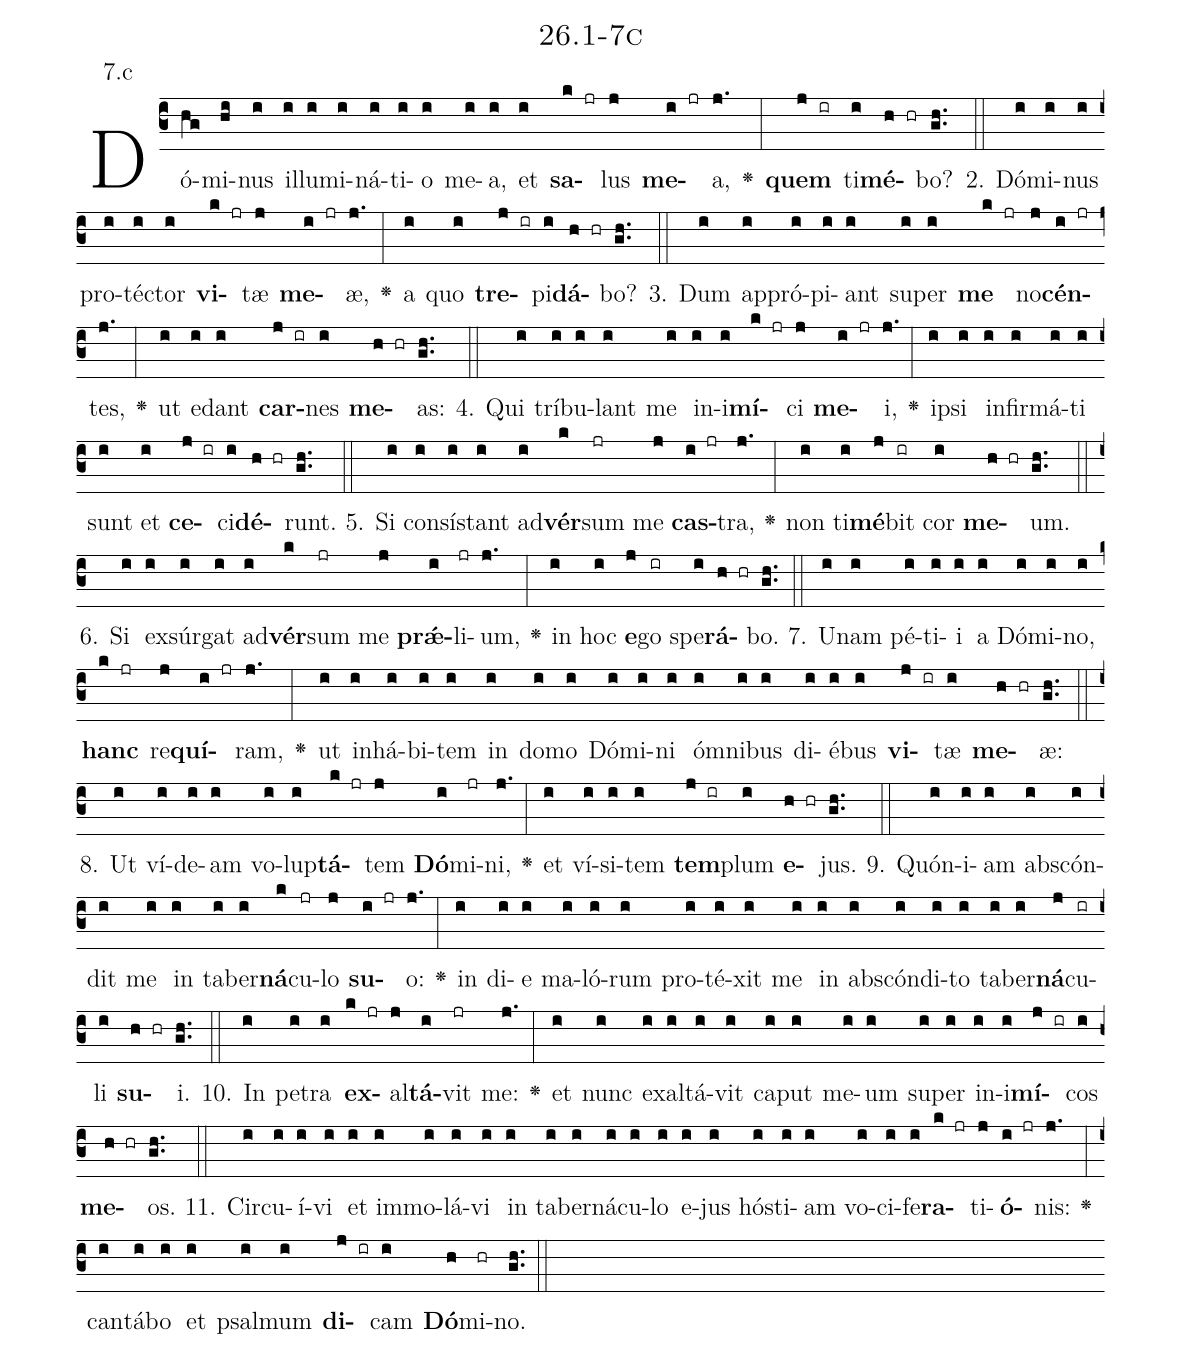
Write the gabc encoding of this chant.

name: 26.1-7c;
annotation: 7.c;
%%
(c3)Dó(hg)mi(hi)nus(i) il(i)lu(i)mi(i)ná(i)ti(i)o(i) me(i)a,(i) et(i) <b>sa</b>(k jr)lus(j) <b>me</b>(i jr)a,(j.) <v>\greheightstar</v>(:) <b>quem</b>(j ir) ti(i)<b>mé</b>(h hr)bo?(gh..) (::)
2. Dó(i)mi(i)nus(i) pro(i)téc(i)tor(i) <b>vi</b>(k jr)tæ(j) <b>me</b>(i jr)æ,(j.) <v>\greheightstar</v>(:) a(i) quo(i) <b>tre</b>(j ir)pi(i)<b>dá</b>(h hr)bo?(gh..) (::)
3. Dum(i) ap(i)pró(i)pi(i)ant(i) su(i)per(i) <b>me</b>(k jr) no(j)<b>cén</b>(i jr)tes,(j.) <v>\greheightstar</v>(:) ut(i) e(i)dant(i) <b>car</b>(j ir)nes(i) <b>me</b>(h hr)as:(gh..) (::)
4. Qui(i) trí(i)bu(i)lant(i) me(i) in(i)i(i)<b>mí</b>(k jr)ci(j) <b>me</b>(i jr)i,(j.) <v>\greheightstar</v>(:) ip(i)si(i) in(i)fir(i)má(i)ti(i) sunt(i) et(i) <b>ce</b>(j ir)ci(i)<b>dé</b>(h hr)runt.(gh..) (::)
5. Si(i) con(i)sís(i)tant(i) ad(i)<b>vér</b>(k)sum(jr) me(j) <b>cas</b>(i jr)tra,(j.) <v>\greheightstar</v>(:) non(i) ti(i)<b>mé</b>(j)bit(ir) cor(i) <b>me</b>(h hr)um.(gh..) (::)
6. Si(i) ex(i)súr(i)gat(i) ad(i)<b>vér</b>(k)sum(jr) me(j) <b>prǽ</b>(i)li(jr)um,(j.) <v>\greheightstar</v>(:) in(i) hoc(i) <b>e</b>(j)go(ir) spe(i)<b>rá</b>(h hr)bo.(gh..) (::)
7. U(i)nam(i) pé(i)ti(i)i(i) a(i) Dó(i)mi(i)no,(i) <b>hanc</b>(k jr) re(j)<b>quí</b>(i jr)ram,(j.) <v>\greheightstar</v>(:) ut(i) in(i)há(i)bi(i)tem(i) in(i) do(i)mo(i) Dó(i)mi(i)ni(i) óm(i)ni(i)bus(i) di(i)é(i)bus(i) <b>vi</b>(j ir)tæ(i) <b>me</b>(h hr)æ:(gh..) (::)
8. Ut(i) ví(i)de(i)am(i) vo(i)lup(i)<b>tá</b>(k jr)tem(j) <b>Dó</b>(i)mi(jr)ni,(j.) <v>\greheightstar</v>(:) et(i) ví(i)si(i)tem(i) <b>tem</b>(j ir)plum(i) <b>e</b>(h hr)jus.(gh..) (::)
9. Quón(i)i(i)am(i) abs(i)cón(i)dit(i) me(i) in(i) ta(i)ber(i)<b>ná</b>(k)cu(jr)lo(j) <b>su</b>(i jr)o:(j.) <v>\greheightstar</v>(:) in(i) di(i)e(i) ma(i)ló(i)rum(i) pro(i)té(i)xit(i) me(i) in(i) abs(i)cón(i)di(i)to(i) ta(i)ber(i)<b>ná</b>(j)cu(ir)li(i) <b>su</b>(h hr)i.(gh..) (::)
10. In(i) pe(i)tra(i) <b>ex</b>(k jr)al(j)<b>tá</b>(i)vit(jr) me:(j.) <v>\greheightstar</v>(:) et(i) nunc(i) ex(i)al(i)tá(i)vit(i) ca(i)put(i) me(i)um(i) su(i)per(i) in(i)i(i)<b>mí</b>(j ir)cos(i) <b>me</b>(h hr)os.(gh..) (::)
11. Cir(i)cu(i)í(i)vi(i) et(i) im(i)mo(i)lá(i)vi(i) in(i) ta(i)ber(i)ná(i)cu(i)lo(i) e(i)jus(i) hós(i)ti(i)am(i) vo(i)ci(i)fe(i)<b>ra</b>(k jr)ti(j)<b>ó</b>(i jr)nis:(j.) <v>\greheightstar</v>(:) can(i)tá(i)bo(i) et(i) psal(i)mum(i) <b>di</b>(j ir)cam(i) <b>Dó</b>(h)mi(hr)no.(gh..) (::)
